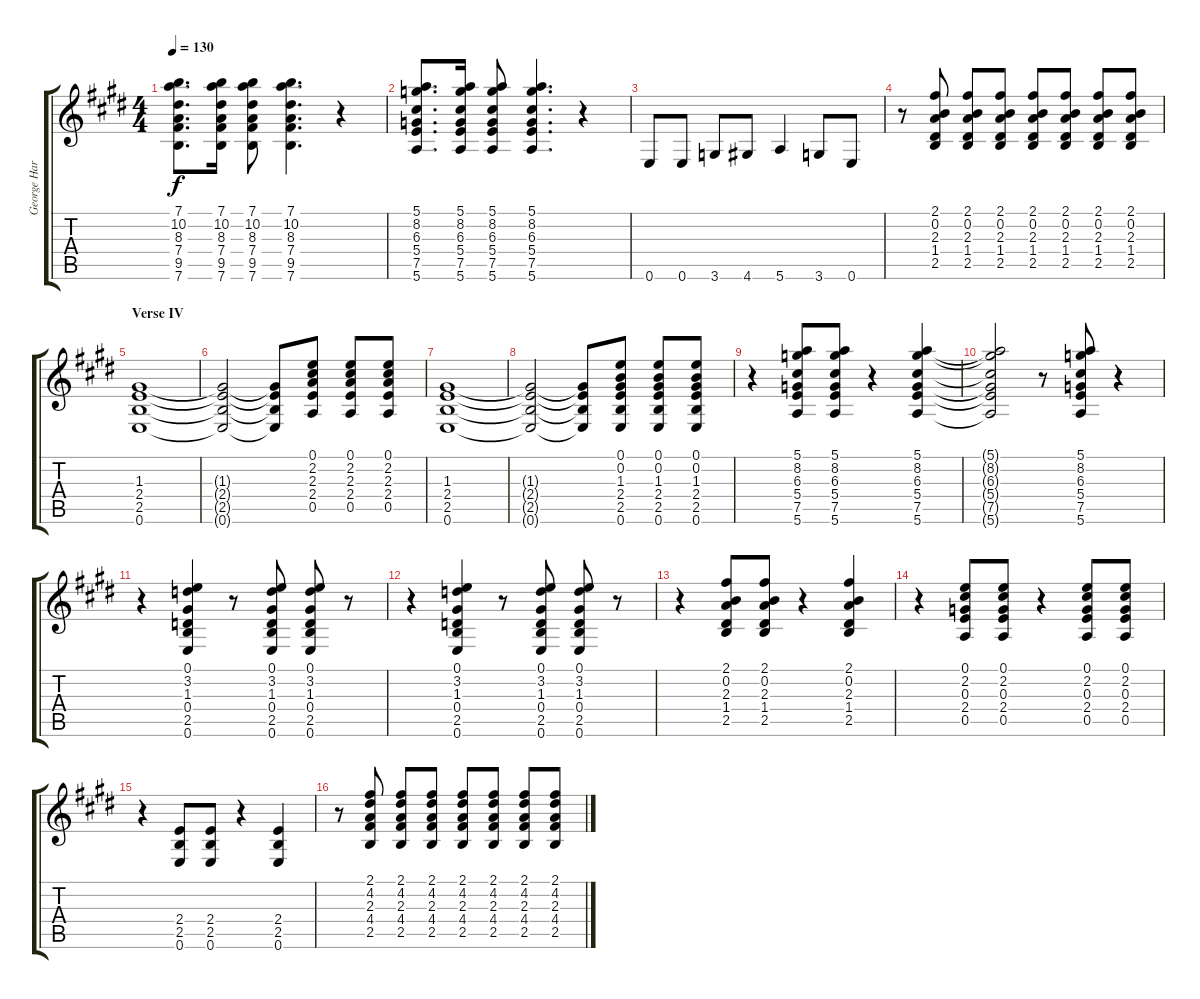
\track ("George Harrison Guitar" "George Har") {instrument overdrivenguitar}
\staff {score tabs}
\tuning (E4 B3 G3 D3 A2 E2) {hide}
\ts (4 4)
\tempo 130
\clef g2
\ks e
(7.1 10.2 8.3 7.4 9.5 7.6).8{d dy f} (7.1 10.2 8.3 7.4 9.5 7.6).16 (7.1 10.2 8.3 7.4 9.5 7.6).8 (7.1 10.2 8.3 7.4 9.5 7.6).4{d} r.4 |
(5.1 8.2 6.3 5.4 7.5 5.6).8{d} (5.1 8.2 6.3 5.4 7.5 5.6).16 (5.1 8.2 6.3 5.4 7.5 5.6).8 (5.1 8.2 6.3 5.4 7.5 5.6).4{d} r.4 |
0.6.8 0.6.8 3.6.8 4.6.8 5.6.4 3.6.8 0.6.8 |
r.8 (2.1 0.2 2.3 1.4 2.5).8 (2.1 0.2 2.3 1.4 2.5).8 (2.1 0.2 2.3 1.4 2.5).8 (2.1 0.2 2.3 1.4 2.5).8 (2.1 0.2 2.3 1.4 2.5).8 (2.1 0.2 2.3 1.4 2.5).8 (2.1 0.2 2.3 1.4 2.5).8 |
\section ("" "Verse IV")
(1.3 2.4 2.5 0.6).1 |
(1.3{t} 2.4{t} 2.5{t} 0.6{t}).2 (1.3{t} 2.4{t} 2.5{t} 0.6{t}).8 (0.1 2.2 2.3 2.4 0.5).8 (0.1 2.2 2.3 2.4 0.5).8 (0.1 2.2 2.3 2.4 0.5).8 |
(1.3 2.4 2.5 0.6).1 |
(1.3{t} 2.4{t} 2.5{t} 0.6{t}).2 (1.3{t} 2.4{t} 2.5{t} 0.6{t}).8 (0.1 0.2 1.3 2.4 2.5 0.6).8 (0.1 0.2 1.3 2.4 2.5 0.6).8 (0.1 0.2 1.3 2.4 2.5 0.6).8 |
r.4 (5.1 8.2 6.3 5.4 7.5 5.6).8 (5.1 8.2 6.3 5.4 7.5 5.6).8 r.4 (5.1 8.2 6.3 5.4 7.5 5.6).4 |
(5.1{t} 8.2{t} 6.3{t} 5.4{t} 7.5{t} 5.6{t}).2 r.8 (5.1 8.2 6.3 5.4 7.5 5.6).8 r.4 |
r.4 (0.1 3.2 1.3 0.4 2.5 0.6).4 r.8 (0.1 3.2 1.3 0.4 2.5 0.6).8 (0.1 3.2 1.3 0.4 2.5 0.6).8 r.8 |
r.4 (0.1 3.2 1.3 0.4 2.5 0.6).4 r.8 (0.1 3.2 1.3 0.4 2.5 0.6).8 (0.1 3.2 1.3 0.4 2.5 0.6).8 r.8 |
r.4 (2.1 0.2 2.3 1.4 2.5).8 (2.1 0.2 2.3 1.4 2.5).8 r.4 (2.1 0.2 2.3 1.4 2.5).4 |
r.4 (0.1 2.2 0.3 2.4 0.5).8 (0.1 2.2 0.3 2.4 0.5).8 r.4 (0.1 2.2 0.3 2.4 0.5).8 (0.1 2.2 0.3 2.4 0.5).8 |
r.4 (2.4 2.5 0.6).8 (2.4 2.5 0.6).8 r.4 (2.4 2.5 0.6).4 |
r.8 (2.1 4.2 2.3 4.4 2.5).8 (2.1 4.2 2.3 4.4 2.5).8 (2.1 4.2 2.3 4.4 2.5).8 (2.1 4.2 2.3 4.4 2.5).8 (2.1 4.2 2.3 4.4 2.5).8 (2.1 4.2 2.3 4.4 2.5).8 (2.1 4.2 2.3 4.4 2.5).8
